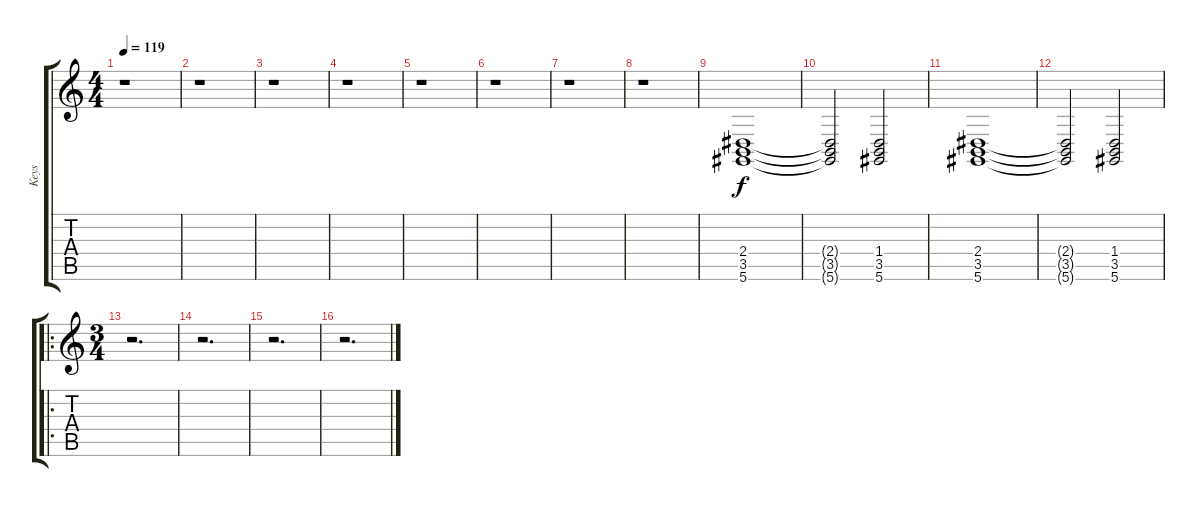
\track ("Keys" "Keys") {instrument synthstrings1}
\staff {score tabs}
\tuning (Eb4 Bb3 Gb3 Db3 Ab2 Eb2) {hide}
\ts (4 4)
\tempo 119
\clef g2
\ks c
r.1{dy f} |
r.1 |
r.1 |
r.1 |
r.1 |
r.1 |
r.1 |
r.1 |
(2.4 3.5 5.6).1 |
(2.4{t} 3.5{t} 5.6{t}).2 (1.4 3.5 5.6).2 |
(2.4 3.5 5.6).1 |
(2.4{t} 3.5{t} 5.6{t}).2 (1.4 3.5 5.6).2 |
\ro
\ts (3 4)
r.2{d} |
r.2{d} |
r.2{d} |
r.2{d}
